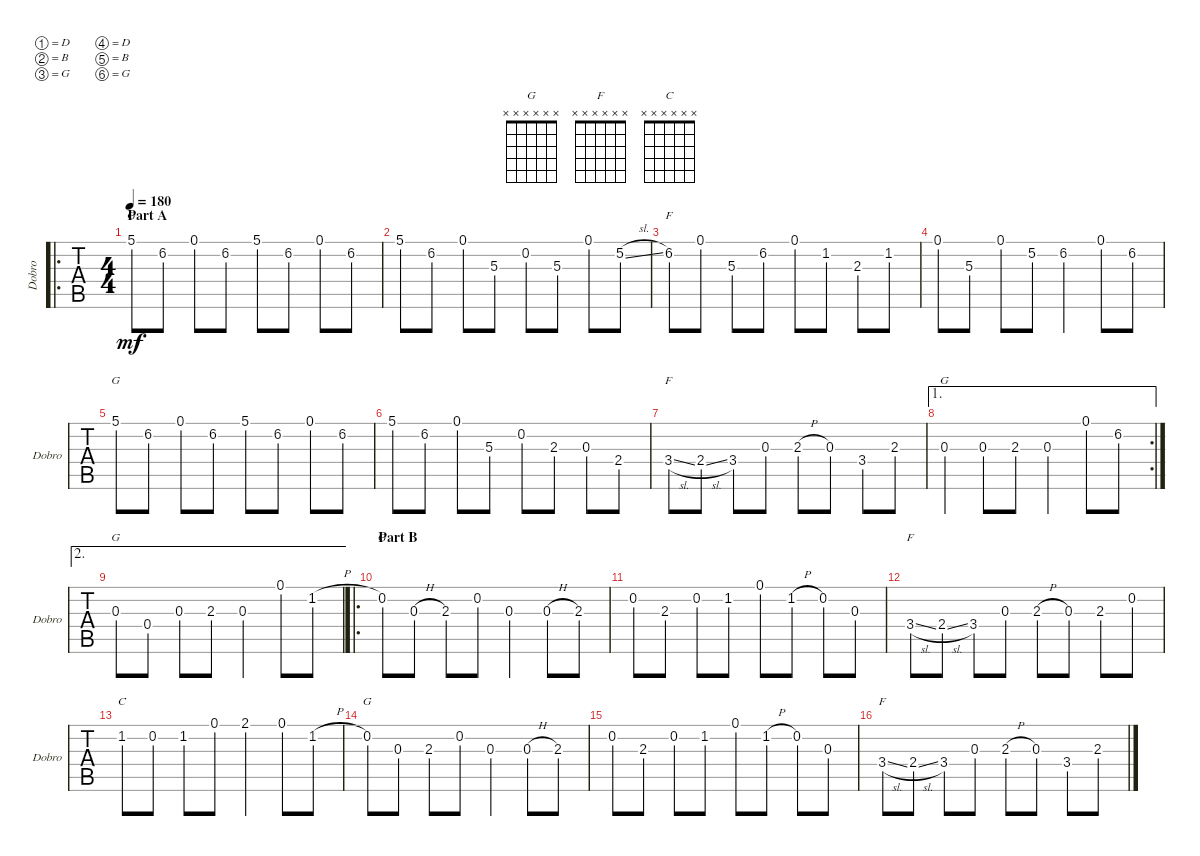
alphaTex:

\defaultSystemsLayout 4
\bracketExtendMode groupsimilarinstruments
\singleTrackTrackNamePolicy allsystems
\multiTrackTrackNamePolicy allsystems
\otherSystemsTrackNameOrientation horizontal
\track ("Dobro" "Dobro") {instrument acousticguitarsteel}
\staff {tabs}
\tuning (D4 B3 G3 D3 B2 G2)
\chord ("G" x x x x x x)
\chord ("F" x x x x x x)
\chord ("C" x x x x x x)
\ro
\ts (4 4)
\section ("" "Part A")
\tempo 180
\clef g2
\ks g
5.1.8{ch "G" dy mf instrument acousticguitarsteel} 6.2.8 0.1.8 6.2.8 5.1.8 6.2.8 0.1.8 6.2.8 |
5.1.8 6.2.8 0.1.8 5.3.8 0.2.8 5.3.8 0.1.8 5.2{sl}.8 |
6.2.8{ch "F"} 0.1.8 5.3.8 6.2.8 0.1.8 1.2.8 2.3.8 1.2.8 |
0.1.8 5.3.8 0.1.8 5.2.8 6.2.4 0.1.8 6.2.8 |
5.1.8{ch "G"} 6.2.8 0.1.8 6.2.8 5.1.8 6.2.8 0.1.8 6.2.8 |
5.1.8 6.2.8 0.1.8 5.3.8 0.2.8 2.3.8 0.3.8 2.4.8 |
3.4{sl}.8{ch "F"} 2.4{sl}.8 3.4.8 0.3.8 2.3{h}.8 0.3.8 3.4.8 2.3.8 |
\ae 1
\rc 2
0.3.4{ch "G"} 0.3.8 2.3.8 0.3.4 0.1.8 6.2.8 |
\ae 2
0.3.8{ch "G"} 0.4.8 0.3.8 2.3.8 0.3.4 0.1.8 1.2{h}.8 |
\ro
\section ("" "Part B")
0.2.8{ch "G"} 0.3{h}.8 2.3.8 0.2.8 0.3.4 0.3{h}.8 2.3.8 |
0.2.8 2.3.8 0.2.8 1.2.8 0.1.8 1.2{h}.8 0.2.8 0.3.8 |
3.4{sl}.8{ch "F"} 2.4{sl}.8 3.4.8 0.3.8 2.3{h}.8 0.3.8 2.3.8 0.2.8 |
1.2.8{ch "C"} 0.2.8 1.2.8 0.1.8 2.1.4 0.1.8 1.2{h}.8 |
0.2.8{ch "G"} 0.3.8 2.3.8 0.2.8 0.3.4 0.3{h}.8 2.3.8 |
0.2.8 2.3.8 0.2.8 1.2.8 0.1.8 1.2{h}.8 0.2.8 0.3.8 |
3.4{sl}.8{ch "F"} 2.4{sl}.8 3.4.8 0.3.8 2.3{h}.8 0.3.8 3.4.8 2.3{h}.8
